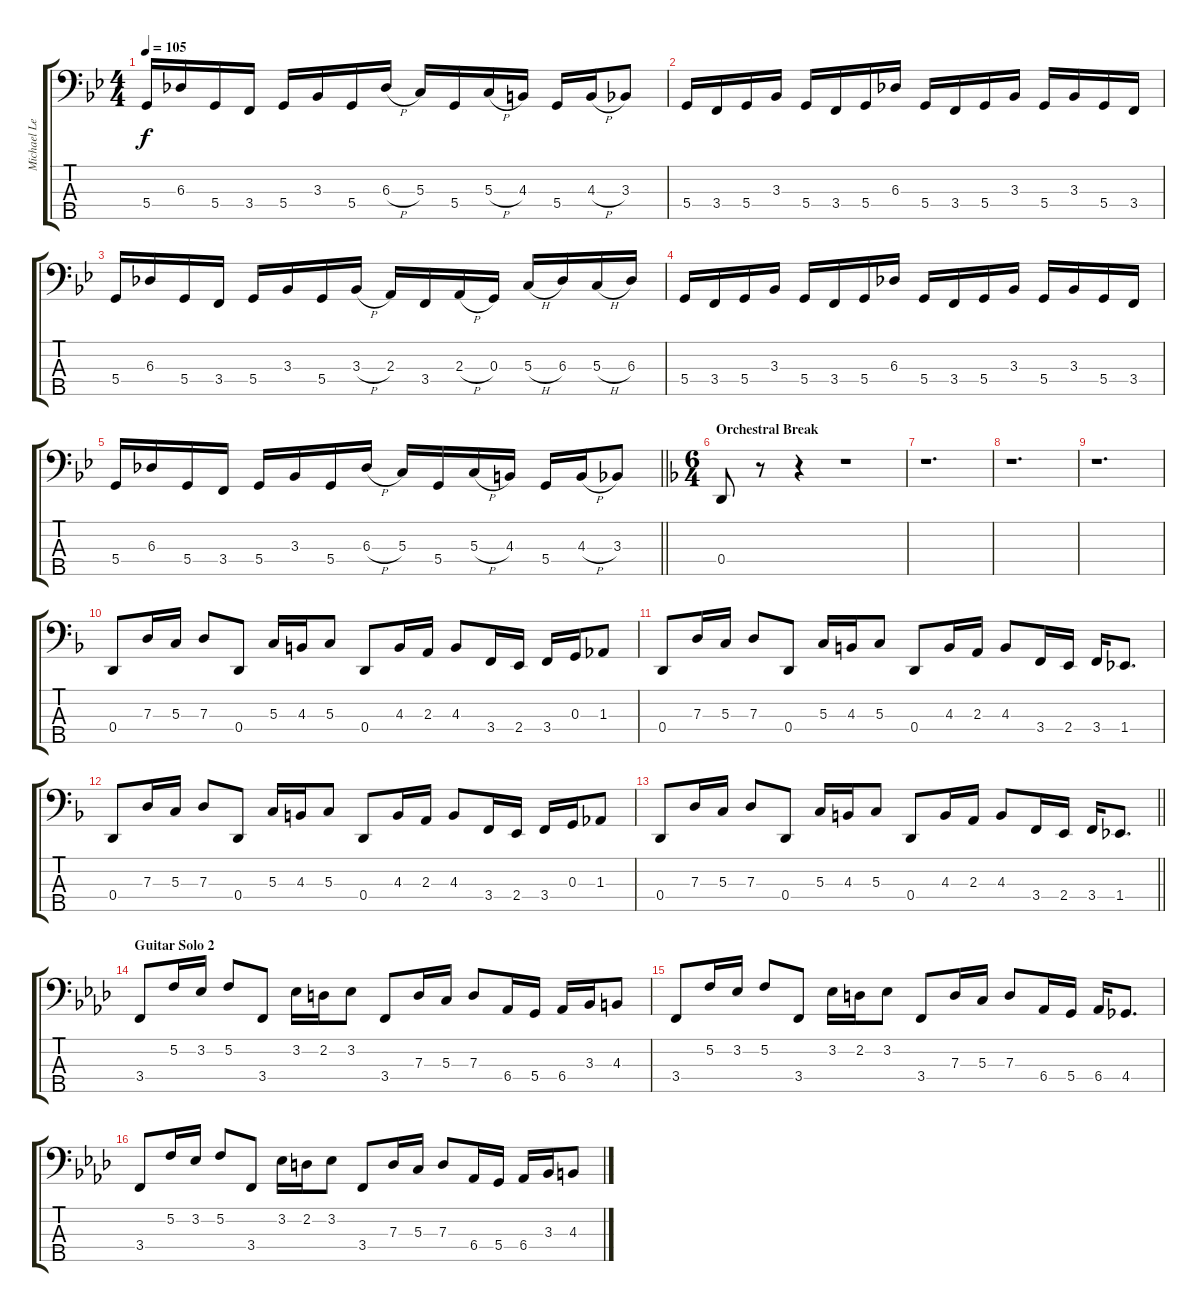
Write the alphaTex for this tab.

\track ("Michael LePond Bass" "Michael Le") {instrument electricbassfinger}
\staff {score tabs}
\tuning (F2 C2 G1 D1 A0) {hide}
\ts (4 4)
\tempo 105
\clef f4
\ks gminor
5.4.16{dy f} 6.3.16 5.4.16 3.4.16 5.4.16 3.3.16 5.4.16 6.3{h}.16 5.3.16 5.4.16 5.3{h}.16 4.3.16 5.4.16 4.3{h}.16 3.3.8 |
5.4.16 3.4.16 5.4.16 3.3.16 5.4.16 3.4.16 5.4.16 6.3.16 5.4.16 3.4.16 5.4.16 3.3.16 5.4.16 3.3.16 5.4.16 3.4.16 |
5.4.16 6.3.16 5.4.16 3.4.16 5.4.16 3.3.16 5.4.16 3.3{h}.16 2.3.16 3.4.16 2.3{h}.16 0.3.16 5.3{h}.16 6.3.16 5.3{h}.16 6.3.16 |
5.4.16 3.4.16 5.4.16 3.3.16 5.4.16 3.4.16 5.4.16 6.3.16 5.4.16 3.4.16 5.4.16 3.3.16 5.4.16 3.3.16 5.4.16 3.4.16 |
\barLineRight lightlight
5.4.16 6.3.16 5.4.16 3.4.16 5.4.16 3.3.16 5.4.16 6.3{h}.16 5.3.16 5.4.16 5.3{h}.16 4.3.16 5.4.16 4.3{h}.16 3.3.8 |
\ts (6 4)
\section ("" "Orchestral Break")
\ks dminor
0.4.8 r.8 r.4 r.1 |
r.1{d} |
r.1{d} |
r.1{d} |
0.4.8 7.3.16 5.3.16 7.3.8 0.4.8 5.3.16 4.3.16 5.3.8 0.4.8 4.3.16 2.3.16 4.3.8 3.4.16 2.4.16 3.4.16 0.3.16 1.3.8 |
0.4.8 7.3.16 5.3.16 7.3.8 0.4.8 5.3.16 4.3.16 5.3.8 0.4.8 4.3.16 2.3.16 4.3.8 3.4.16 2.4.16 3.4.16 1.4.8{d} |
0.4.8 7.3.16 5.3.16 7.3.8 0.4.8 5.3.16 4.3.16 5.3.8 0.4.8 4.3.16 2.3.16 4.3.8 3.4.16 2.4.16 3.4.16 0.3.16 1.3.8 |
\barLineRight lightlight
0.4.8 7.3.16 5.3.16 7.3.8 0.4.8 5.3.16 4.3.16 5.3.8 0.4.8 4.3.16 2.3.16 4.3.8 3.4.16 2.4.16 3.4.16 1.4.8{d} |
\section ("" "Guitar Solo 2")
\ks fminor
3.4.8 5.2.16 3.2.16 5.2.8 3.4.8 3.2.16 2.2.16 3.2.8 3.4.8 7.3.16 5.3.16 7.3.8 6.4.16 5.4.16 6.4.16 3.3.16 4.3.8 |
3.4.8 5.2.16 3.2.16 5.2.8 3.4.8 3.2.16 2.2.16 3.2.8 3.4.8 7.3.16 5.3.16 7.3.8 6.4.16 5.4.16 6.4.16 4.4.8{d} |
3.4.8 5.2.16 3.2.16 5.2.8 3.4.8 3.2.16 2.2.16 3.2.8 3.4.8 7.3.16 5.3.16 7.3.8 6.4.16 5.4.16 6.4.16 3.3.16 4.3.8
